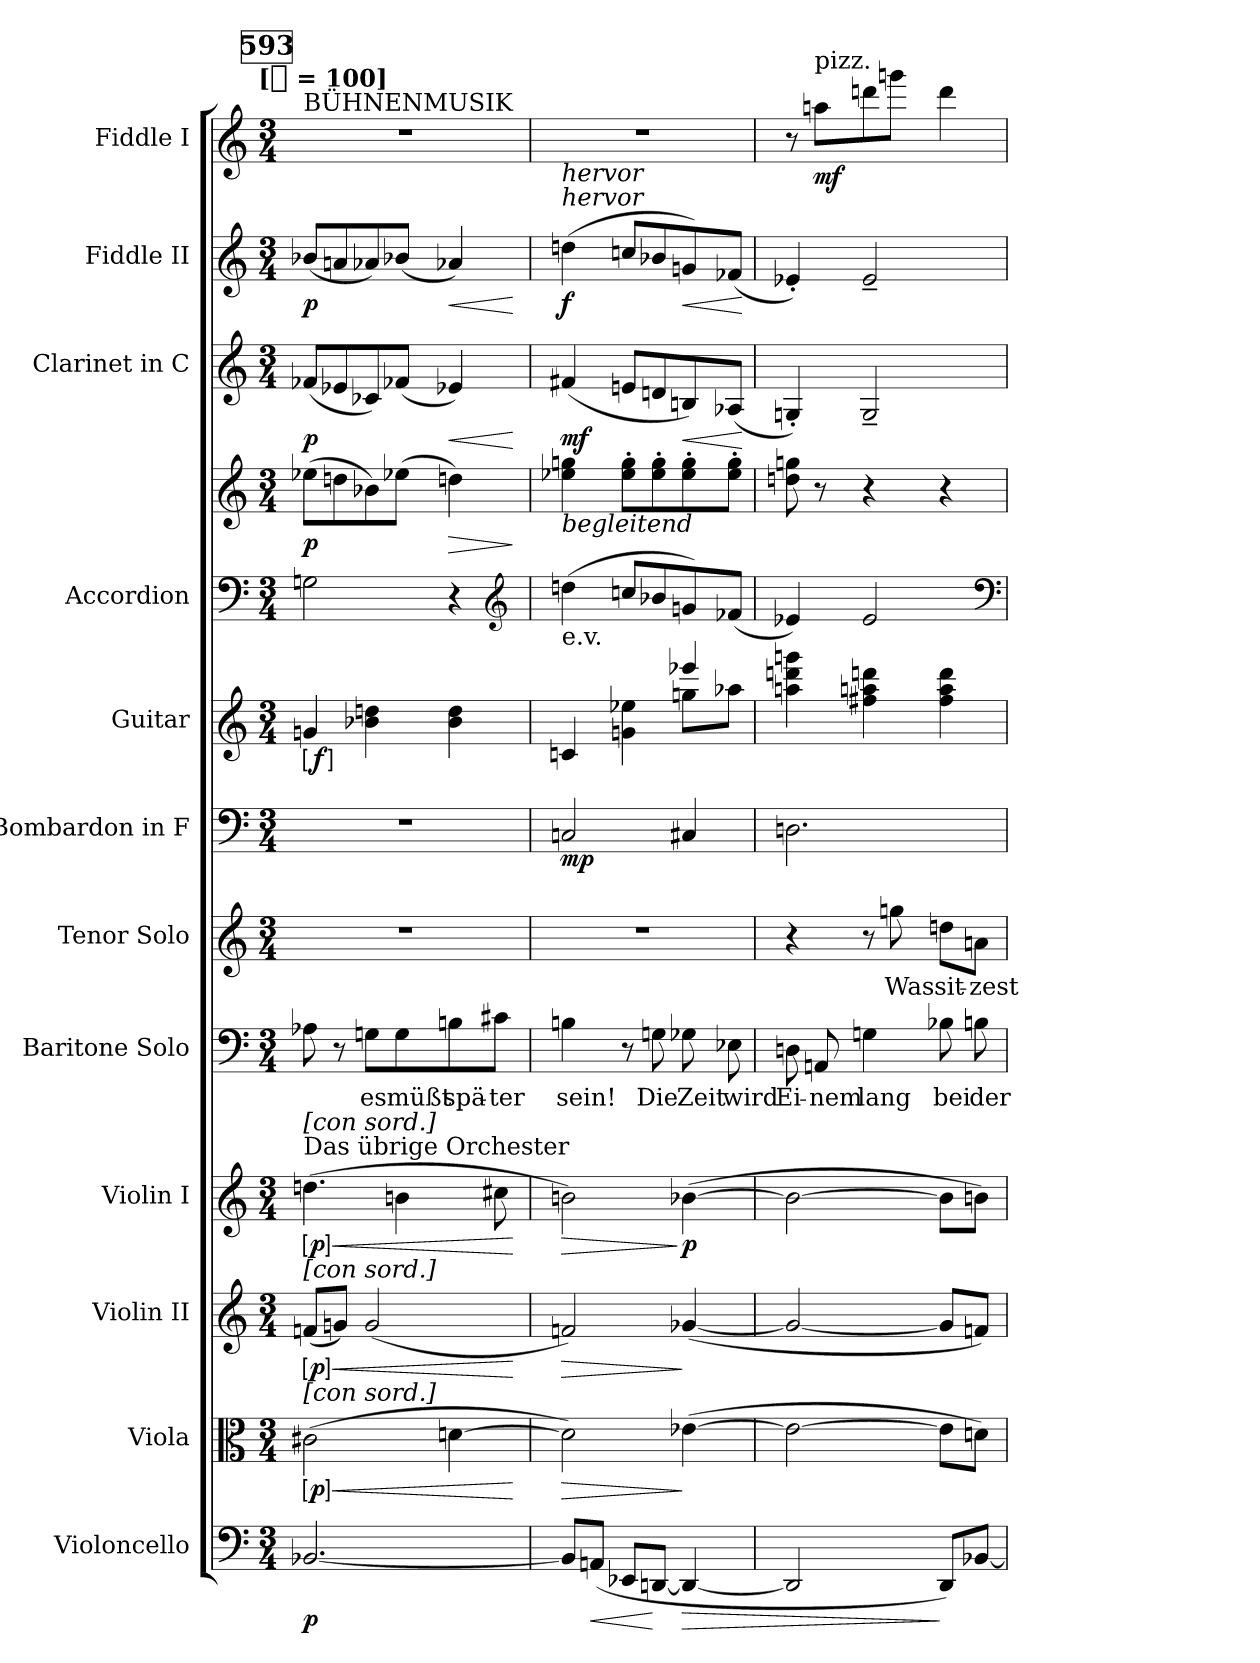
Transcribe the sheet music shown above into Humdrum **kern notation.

**kern	**dynam	**kern	**dynam	**kern	**dynam	**kern	**dynam	**kern	**text	**kern	**text	**kern	**dynam	**kern	**dynam	**kern	**kern	**dynam	**kern	**dynam	**kern	**dynam	**kern	**dynam
*part12	*part12	*part11	*part11	*part10	*part10	*part9	*part9	*part8	*part8	*part7	*part7	*part6	*part6	*part5	*part5	*part4	*part4	*part4	*part3	*part3	*part2	*part2	*part1	*part1
*staff13	*staff13	*staff12	*staff12	*staff11	*staff11	*staff10	*staff10	*staff9	*staff9	*staff8	*staff8	*staff7	*staff7	*staff6	*staff6	*staff5	*staff4	*staff4/5	*staff3	*staff3	*staff2	*staff2	*staff1	*staff1
*I"Violoncello	*	*I"Viola	*	*I"Violin II	*	*I"Violin I	*	*I"Baritone Solo	*	*I"Tenor Solo	*	*I"Bombardon in F	*	*I"Guitar	*	*I"Accordion	*	*	*I"Clarinet in C	*	*I"Fiddle II	*	*I"Fiddle I	*
*I'Vc.	*	*I'Vla.	*	*I'Vln. II	*	*I'Vln. I	*	*I'B. Solo	*	*I'Tr. Solo	*	*	*	*	*	*	*	*	*I'Cl.	*	*I'Fid. II	*	*I'Fid. I	*
*clefF4	*	*clefC3	*	*clefG2	*	*clefG2	*	*clefF4	*	*clefG2	*	*clefF4	*	*clefG2	*	*clefF4	*clefG2	*	*clefG2	*	*clefG2	*	*clefG2	*
*	*	*	*	*	*	*	*	*	*	*	*	*ITrd4c7	*	*	*	*	*	*	*	*	*	*	*	*
*k[]	*	*k[]	*	*k[]	*	*k[]	*	*k[]	*	*k[]	*	*	*	*k[]	*	*k[]	*k[]	*	*k[]	*	*k[]	*	*k[]	*
!!LO:TX:omd:t=[[quarter] = 100]
*M3/4	*	*M3/4	*	*M3/4	*	*M3/4	*	*M3/4	*	*M3/4	*	*M3/4	*	*M3/4	*	*M3/4	*M3/4	*	*M3/4	*	*M3/4	*	*M3/4	*
*MM100	*	*MM100	*	*MM100	*	*MM100	*	*MM100	*	*MM100	*	*MM100	*	*MM100	*	*MM100	*MM100	*	*MM100	*	*MM100	*	*MM100	*
!!LO:REH:place=s1:t=593
=151	=151	=151	=151	=151	=151	=151	=151	=151	=151	=151	=151	=151	=151	=151	=151	=151	=151	=151	=151	=151	=151	=151	=151	=151
!	!	!	!	!	!	!	!	!	!	!	!	!	!	!	!	!	!	!	!	!	!	!	!LO:TX:a:t=BÜHNENMUSIK	!
!	!	!	!	!	!	!LO:TX:a:t=Das übrige Orchester	!	!	!	!	!	!	!	!	!	!	!	!	!	!	!	!	!	!
!	!	!	!	!	!	!LO:TX:a:t=[con sord.]	!	!	!	!	!	!	!	!	!	!	!	!	!	!	!	!	!	!
!	!	!	!	!LO:TX:a:t=[con sord.]	!	!	!	!	!	!	!	!	!	!	!	!	!	!	!	!	!	!	!	!
!	!	!LO:TX:a:t=[con sord.]	!	!	!	!	!	!	!	!	!	!	!	!	!	!	!	!	!	!	!	!	!	!
!	!	!	!LO:HP:b	!	!LO:HP:b	!	!LO:HP:b	!	!	!	!	!	!	!	!	!	!	!	!	!	!	!	!	!
!	!	!	!LO:DY:n=1:ed=brack	!	!LO:DY:n=1:ed=brack	!	!LO:DY:n=1:ed=brack	!	!	!	!	!	!	!	!LO:DY:ed=brack	!	!	!	!	!	!	!	!	!
[2.BB-X	p	(2c#X	< p	(8fnL	< p	(4.ddn	< p	8A-Xi	.	2.r	.	2.r	.	4gn	f	2Gn	(8ee-XL	p	(8f-XL	p	(8b-XL	p	2.r	.
.	.	.	.	8gnJ)	.	.	.	8r	.	.	.	.	.	.	.	.	8ddn	.	8e-X	.	8an	.	.	.
.	.	.	.	(2g	.	.	.	8GnL	es	.	.	.	.	4b-X 4ddn	.	.	8b-X)	.	8c-X)	.	8a-X)	.	.	.
.	.	.	.	.	.	4bn	.	8G	müßt	.	.	.	.	.	.	.	(8ee-XJ	.	(8f-XJ	.	(8b-XJ	.	.	.
!	!	!	!	!	!	!	!	!	!	!	!	!	!	!	!	!	!	!	!	!LO:HP:b	!	!LO:HP:b	!	!
.	.	[4dn	.	.	.	.	.	8Bn	spä-	.	.	.	.	4b- 4dd	.	4r	4ddn)	>	4e-X)	<	4a-X)	<	.	.
.	.	.	.	.	.	8cc#X	.	8c#XJ	ter	.	.	.	.	.	.	.	.	.	.	.	.	.	.	.
*	*	*	*	*	*	*	*	*	*	*	*	*	*	*	*	*clefG2	*	*	*	*	*	*	*	*
.	.	.	[	.	[	.	[	.	.	.	.	.	.	.	.	.	.	]	.	[	.	[	.	.
=152	=152	=152	=152	=152	=152	=152	=152	=152	=152	=152	=152	=152	=152	=152	=152	=152	=152	=152	=152	=152	=152	=152	=152	=152
!	!	!	!	!	!	!	!	!	!	!	!	!	!	!	!	!	!	!	!	!	!LO:TX:a:i:t=hervor	!	!	!
!	!	!	!	!	!	!	!	!	!	!	!	!	!	!	!	!	!	!	!	!	!LO:TX:a:i:t=hervor	!	!	!
!	!	!	!	!	!	!	!	!	!	!	!	!	!	!	!	!	!LO:TX:b:i:t=begleitend	!	!	!	!	!	!	!
!	!	!	!	!	!	!	!	!	!	!	!	!	!	!	!	!LO:TX:b:t=e.v.	!	!	!	!	!	!	!	!
!	!	!	!LO:HP:b	!	!LO:HP:b	!	!LO:HP:b	!	!	!	!	!	!	!	!	!	!	!	!	!	!	!	!	!
*	*	*	*	*	*	*	*	*	*	*	*	*	*	*^	*	*	*	*	*	*	*	*	*	*
8BB-iL]	.	2d])	>	2fn)	>	2bn)	>	4Bn	sein!	2.r	.	2FFn	mp	4cn	2ryy	.	(4ddn	4ee-X 4ggn	.	(4f#X	mf	(4ddn	f	2.r	.
!	!LO:HP:b	!	!	!	!	!	!	!	!	!	!	!	!	!	!	!	!	!	!	!	!	!	!	!	!
(8AAnJ	<	.	.	.	.	.	.	.	.	.	.	.	.	.	.	.	.	.	.	.	.	.	.	.	.
8EE-XL	.	.	.	.	.	.	.	8r	.	.	.	.	.	4gn 4ee-X	.	.	8ccnL	8ee-' 8gg'L	.	8enL	.	8ccnL	.	.	.
[8DDnJ	[	.	.	.	.	.	.	8Gn	Die	.	.	.	.	.	.	.	8b-X	8ee-' 8gg'	.	8dn	.	8b-X	.	.	.
!	!LO:HP:b	!	!	!	!	!	!	!	!	!	!	!	!	!	!	!	!	!	!	!	!LO:HP:b	!	!LO:HP:b	!	!
4DD_	>	([4e-X	]	([4g-X	]	([4b-X	] p	8G-X	Zeit	.	.	4FF#X	.	4eee-X	8ggnL	.	8gn)	8ee-' 8gg'	.	8Bn)	<	8gn)	<	.	.
.	.	.	.	.	.	.	.	8E-X	wird	.	.	.	.	.	8aa-XJ	.	(8f-XJ	8ee-' 8gg'J	.	(8A-XJ	.	(8f-XJ	.	.	.
*	*	*	*	*	*	*	*	*	*	*	*	*	*	*v	*v	*	*	*	*	*	*	*	*	*	*
.	.	.	.	.	.	.	.	.	.	.	.	.	.	.	.	.	.	.	.	[	.	[	.	.
=153	=153	=153	=153	=153	=153	=153	=153	=153	=153	=153	=153	=153	=153	=153	=153	=153	=153	=153	=153	=153	=153	=153	=153	=153
2DD]	.	2e-_	.	2g-_	.	2b-_	.	8Dn	Ei-	4r	.	2.GGn	.	4aan 4dddn 4gggn	.	4e-X)	8ddn 8ggn	.	4Gn')	.	4e-X')	.	8r	.
!	!	!	!	!	!	!	!	!	!	!	!	!	!	!	!	!	!	!	!	!	!	!	!LO:TX:a:t=pizz.	!
.	.	.	.	.	.	.	.	8AAn	nem	.	.	.	.	.	.	.	8r	.	.	.	.	.	8aanL	mf
.	.	.	.	.	.	.	.	4Gn	lang	8r	.	.	.	4ff#X 4aan 4dddn	.	2e-	4r	.	2G~	.	2e-~	.	8dddn	.
.	.	.	.	.	.	.	.	.	.	8ggn	Was	.	.	.	.	.	.	.	.	.	.	.	8gggnJ	.
8DDL)	]	8e-L]	.	8g-L]	.	8b-L]	.	8B-X	bei	8ddn\L	sit-	.	.	4ff# 4aa 4ddd	.	.	4r	.	.	.	.	.	4ddd	.
[8BB-XJ	.	8dnJ)	.	8fnJ)	.	8bnJ)	.	8Bn	der	8an\J	zest	.	.	.	.	.	.	.	.	.	.	.	.	.
*	*	*	*	*	*	*	*	*	*	*	*	*	*	*	*	*clefF4	*	*	*	*	*	*	*	*
=	=	=	=	=	=	=	=	=	=	=	=	=	=	=	=	=	=	=	=	=	=	=	=	=
*-	*-	*-	*-	*-	*-	*-	*-	*-	*-	*-	*-	*-	*-	*-	*-	*-	*-	*-	*-	*-	*-	*-	*-	*-
